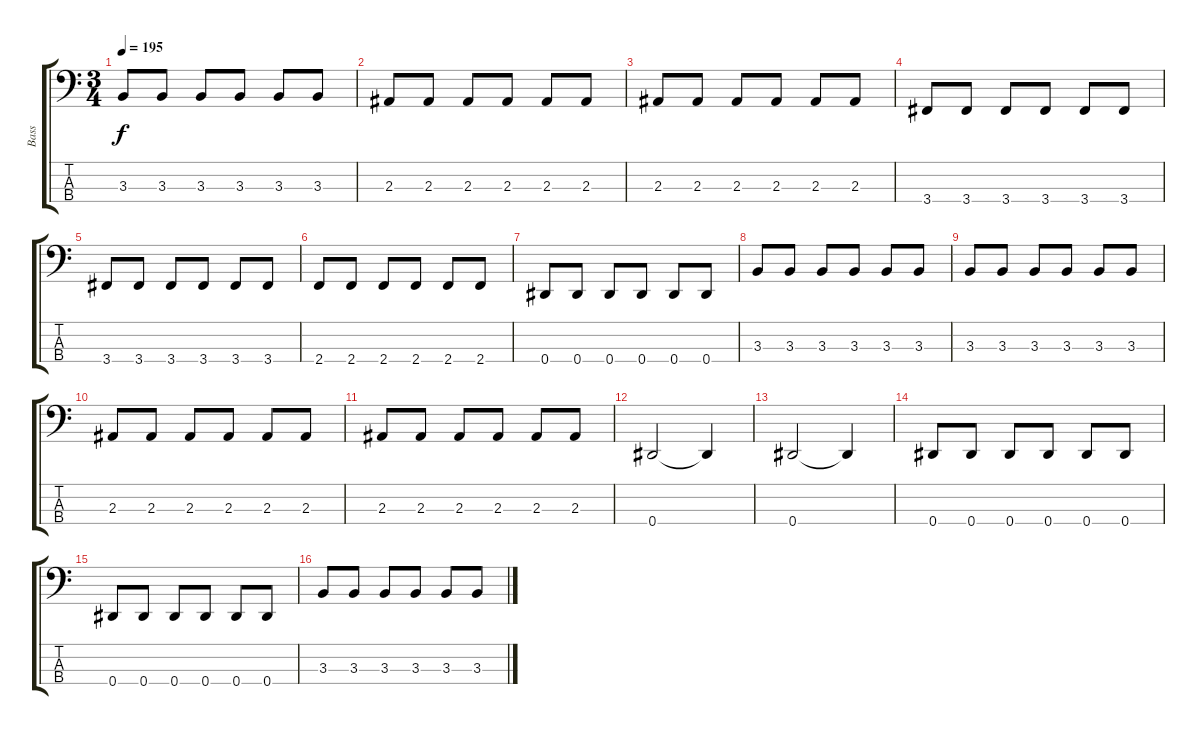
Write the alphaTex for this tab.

\track ("Bass" "Bass") {instrument electricbasspick}
\staff {score tabs}
\tuning (Gb2 Db2 Ab1 Eb1) {hide}
\ts (3 4)
\tempo 195
\clef f4
\ks c
3.3.8{dy f} 3.3.8 3.3.8 3.3.8 3.3.8 3.3.8 |
2.3.8 2.3.8 2.3.8 2.3.8 2.3.8 2.3.8 |
2.3.8 2.3.8 2.3.8 2.3.8 2.3.8 2.3.8 |
3.4.8 3.4.8 3.4.8 3.4.8 3.4.8 3.4.8 |
3.4.8 3.4.8 3.4.8 3.4.8 3.4.8 3.4.8 |
2.4.8 2.4.8 2.4.8 2.4.8 2.4.8 2.4.8 |
0.4.8 0.4.8 0.4.8 0.4.8 0.4.8 0.4.8 |
3.3.8 3.3.8 3.3.8 3.3.8 3.3.8 3.3.8 |
3.3.8 3.3.8 3.3.8 3.3.8 3.3.8 3.3.8 |
2.3.8 2.3.8 2.3.8 2.3.8 2.3.8 2.3.8 |
2.3.8 2.3.8 2.3.8 2.3.8 2.3.8 2.3.8 |
0.4.2 0.4{t}.4 |
0.4.2 0.4{t}.4 |
0.4.8 0.4.8 0.4.8 0.4.8 0.4.8 0.4.8 |
0.4.8 0.4.8 0.4.8 0.4.8 0.4.8 0.4.8 |
3.3.8 3.3.8 3.3.8 3.3.8 3.3.8 3.3.8
